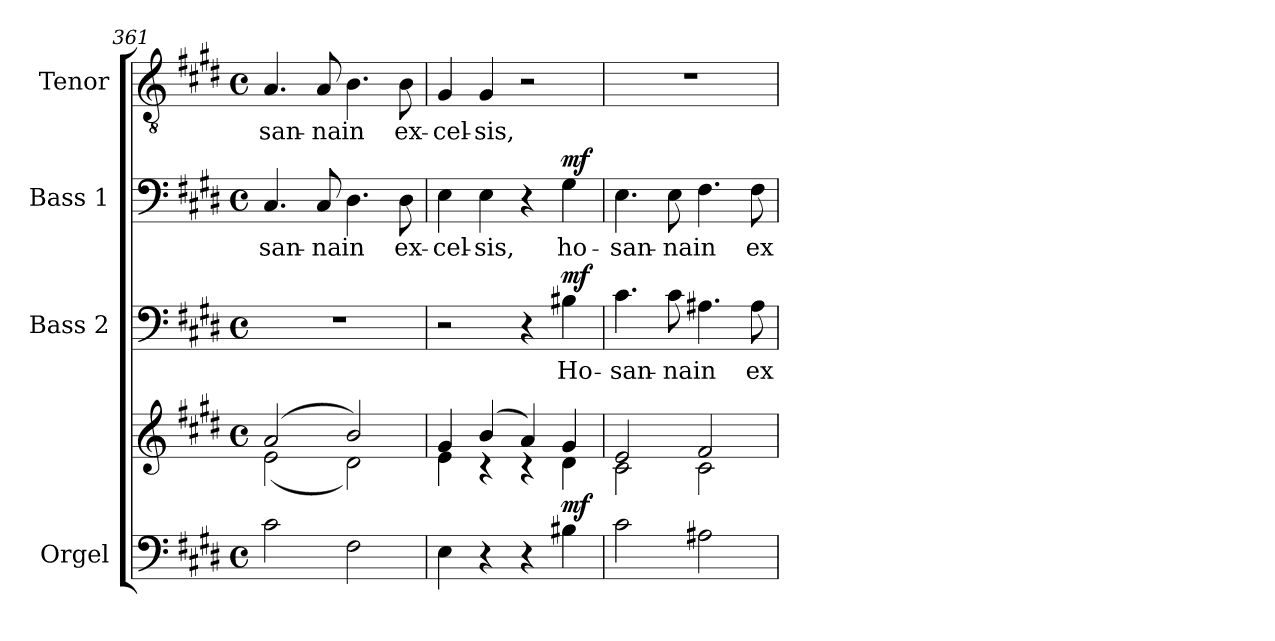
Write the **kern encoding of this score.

**kern	**kern	**dynam	**kern	**text	**dynam	**kern	**text	**dynam	**kern	**text
*part4	*part4	*part4	*part3	*part3	*part3	*part2	*part2	*part2	*part1	*part1
*staff5	*staff4	*staff4/5	*staff3	*staff3	*staff3	*staff2	*staff2	*staff2	*staff1	*staff1
*I"Orgel	*	*	*I"Bass 2	*	*	*I"Bass 1	*	*	*I"Tenor	*
*I'Org.	*	*	*I'B2.	*	*	*I'B1.	*	*	*I'T.	*
*clefF4	*clefG2	*	*clefF4	*	*	*clefF4	*	*	*clefGv2	*
*k[f#c#g#d#]	*k[f#c#g#d#]	*	*k[f#c#g#d#]	*	*	*k[f#c#g#d#]	*	*	*k[f#c#g#d#]	*
*E:	*E:	*	*E:	*	*	*E:	*	*	*E:	*
*M4/4	*M4/4	*	*M4/4	*	*	*M4/4	*	*	*M4/4	*
*met(c)	*met(c)	*	*met(c)	*	*	*met(c)	*	*	*met(c)	*
=361	=361	=361	=361	=361	=361	=361	=361	=361	=361	=361
*	*^	*	*	*	*	*	*	*	*	*
!	!	!	!	!	!	!	!	!LO:LY:b	!	!	!LO:LY:b
2c#\	(2a/	(<2e\	.	1r	.	.	4.C#/	-san-	.	4.A/	-san-
!	!	!	!	!	!	!	!	!LO:LY:b	!	!	!LO:LY:b
.	.	.	.	.	.	.	8C#/	-na	.	8A/	-na
!	!	!	!	!	!	!	!	!LO:LY:b	!	!	!LO:LY:b
2F#\	2b/)	2d#\)	.	.	.	.	4.D#\	in	.	4.B\	in
!	!	!	!	!	!	!	!	!LO:LY:b	!	!	!LO:LY:b
.	.	.	.	.	.	.	8D#\	ex-	.	8B\	ex-
=362	=362	=362	=362	=362	=362	=362	=362	=362	=362	=362	=362
!	!	!	!	!	!	!	!	!LO:LY:b	!	!	!LO:LY:b
4E\	4g#/	4e\	.	2r	.	.	4E\	-cel-	.	4G#/	-cel-
!	!	!	!	!	!	!	!	!LO:LY:b	!	!	!LO:LY:b
4r	(4b/	4rc	.	.	.	.	4E\	-sis,	.	4G#/	-sis,
4r	4a/)	4rc	.	4r	.	.	4r	.	.	2r	.
!	!	!	!LO:DY:b	!	!LO:LY:b	!LO:DY:a	!	!LO:LY:b	!LO:DY:a	!	!
4B#X\	4g#/	4d#\	mf	4B#X\	Ho-	mf	4G#\	ho-	mf	.	.
!!LO:PB:g=z
=363	=363	=363	=363	=363	=363	=363	=363	=363	=363	=363	=363
!	!	!	!	!	!LO:LY:b	!	!	!LO:LY:b	!	!	!
2c#\	2e/	2c#\	.	4.c#\	-san-	.	4.E\	-san-	.	1r	.
!	!	!	!	!	!LO:LY:b	!	!	!LO:LY:b	!	!	!
.	.	.	.	8c#\	-na	.	8E\	-na	.	.	.
!	!	!	!	!	!LO:LY:b	!	!	!LO:LY:b	!	!	!
2A#X\	2f#/	2c#\	.	4.A#X\	in	.	4.F#\	in	.	.	.
!	!	!	!	!	!LO:LY:b	!	!	!LO:LY:b	!	!	!
.	.	.	.	8A#\	ex-	.	8F#\	ex-	.	.	.
*	*v	*v	*	*	*	*	*	*	*	*	*
=	=	=	=	=	=	=	=	=	=	=
*-	*-	*-	*-	*-	*-	*-	*-	*-	*-	*-
